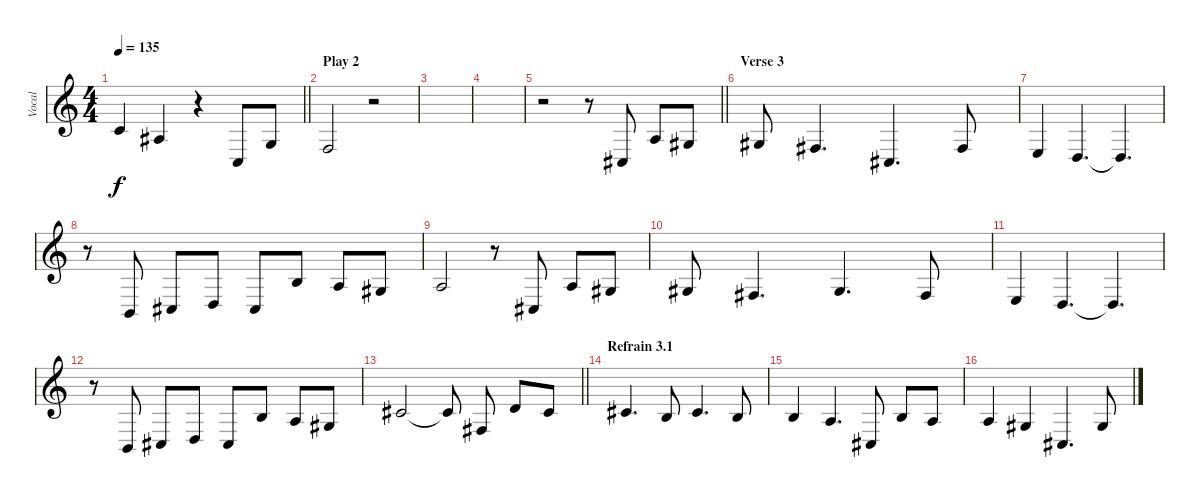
\track ("Vocal" "Vocal") {instrument clarinet}
\staff {score}
\tuning (E4 B3 G3 D3 A2 E2) {hide}
\ts (4 4)
\tempo 135
\clef g2
\barLineRight lightlight
\ks c
1.2.4{dy f} 3.3.4 r.4 3.5.8 0.3.8 |
\section ("" "Play 2")
3.4.2 r.2 |
|
|
\barLineRight lightlight
r.2 r.8 4.5.8 2.3.8 1.3.8 |
\section ("" "Verse 3")
1.3.8 4.4.4{d} 4.5.4{d} 4.4.8 |
2.4.4 0.4.4{d} 0.4{t}.4{d} |
r.8 2.5.8 4.5.8 0.4.8 4.5.8 0.2.8 2.3.8 1.3.8 |
2.3.2 r.8 4.5.8 2.3.8 1.3.8 |
1.3.8 4.4.4{d} 1.3.4{d} 4.4.8 |
2.4.4 0.4.4{d} 0.4{t}.4{d} |
r.8 2.5.8 4.5.8 0.4.8 4.5.8 0.2.8 2.3.8 1.3.8 |
\barLineRight lightlight
2.2.2 2.2{t}.8{beam split} 4.4.8 3.2.8 2.2.8 |
\section ("" "Refrain 3.1")
2.2.4{d} 0.2.8 2.2.4{d} 0.2.8 |
0.2.4 2.3.4{d} 4.5.8 0.2.8 2.3.8 |
2.3.4 1.3.4 4.5.4{d} 1.3.8
